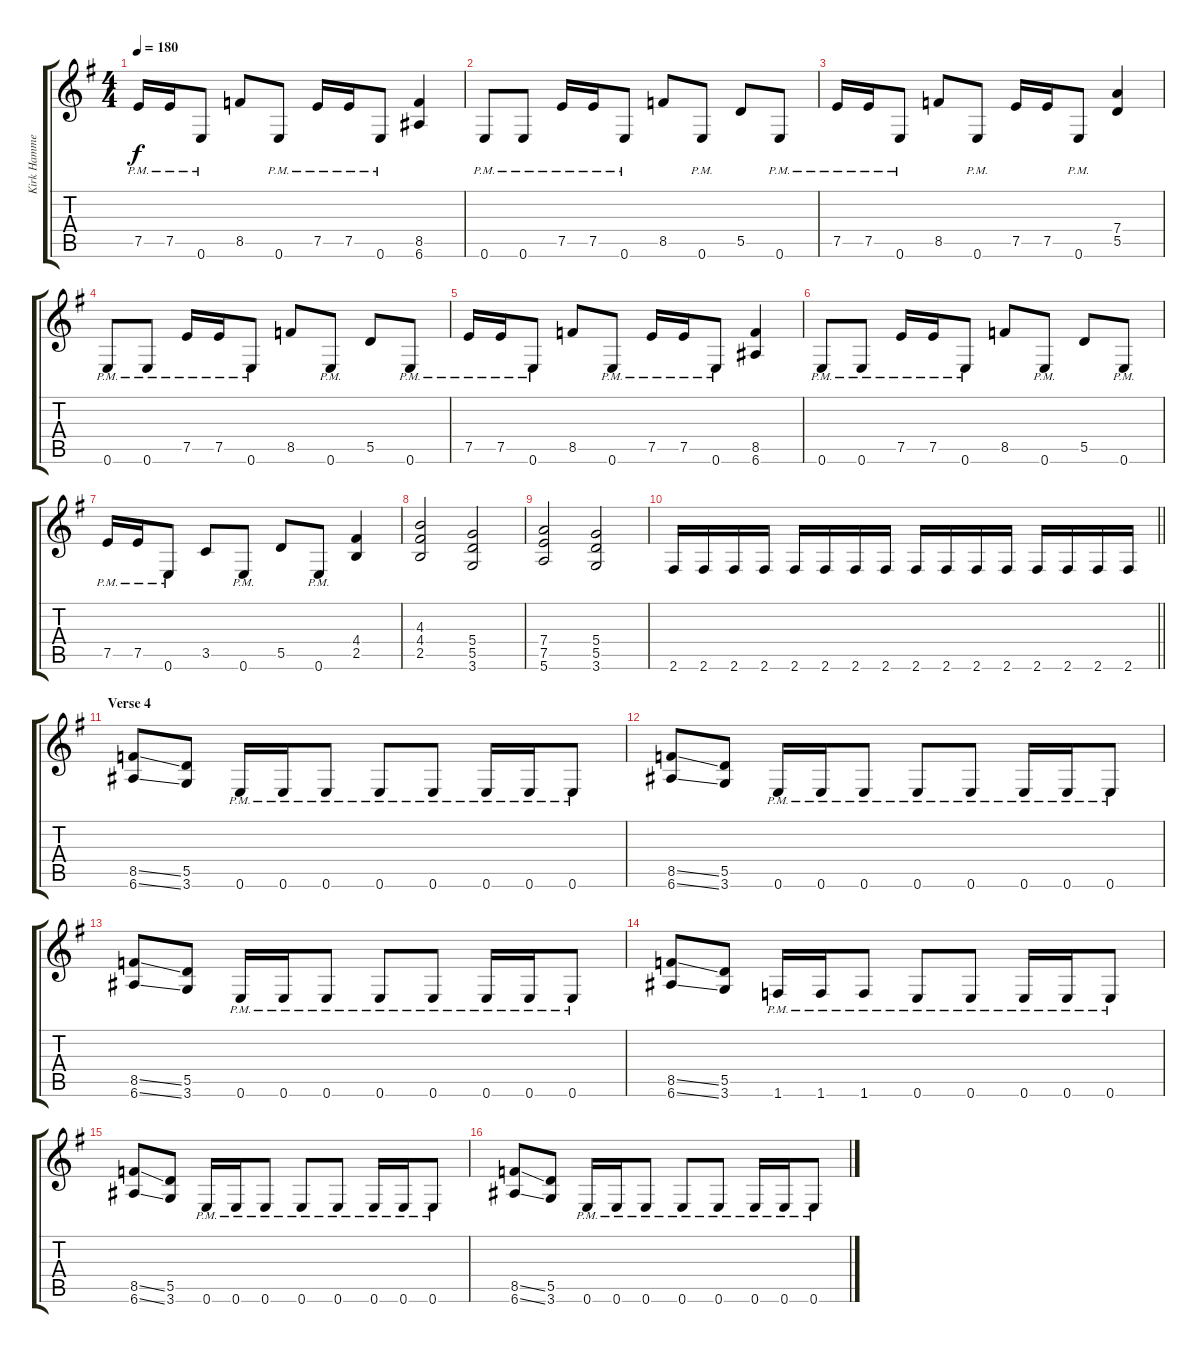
\track ("Kirk Hammett" "Kirk Hamme") {instrument distortionguitar}
\staff {score tabs}
\tuning (E4 B3 G3 D3 A2 E2) {hide}
\ts (4 4)
\tempo 180
\clef g2
\ks eminor
7.5{pm}.16{dy f} 7.5{pm}.16 0.6{pm}.8 8.5.8 0.6{pm}.8 7.5{pm}.16 7.5{pm}.16 0.6{pm}.8 (8.5 6.6).4 |
0.6{pm}.8 0.6{pm}.8 7.5{pm}.16 7.5{pm}.16 0.6{pm}.8 8.5.8 0.6{pm}.8 5.5.8 0.6{pm}.8 |
7.5{pm}.16 7.5{pm}.16 0.6{pm}.8 8.5.8 0.6{pm}.8 7.5.16 7.5.16 0.6{pm}.8 (7.4 5.5).4 |
0.6{pm}.8 0.6{pm}.8 7.5{pm}.16 7.5{pm}.16 0.6{pm}.8 8.5.8 0.6{pm}.8 5.5.8 0.6{pm}.8 |
7.5{pm}.16 7.5{pm}.16 0.6{pm}.8 8.5.8 0.6{pm}.8 7.5{pm}.16 7.5{pm}.16 0.6{pm}.8 (8.5 6.6).4 |
0.6{pm}.8 0.6{pm}.8 7.5{pm}.16 7.5{pm}.16 0.6{pm}.8 8.5.8 0.6{pm}.8 5.5.8 0.6{pm}.8 |
7.5{pm}.16 7.5{pm}.16 0.6{pm}.8 3.5.8 0.6{pm}.8 5.5.8 0.6{pm}.8 (4.4 2.5).4 |
(4.3 4.4 2.5).2 (5.4 5.5 3.6).2 |
(7.4 7.5 5.6).2 (5.4 5.5 3.6).2 |
\barLineRight lightlight
2.6.16 2.6.16 2.6.16 2.6.16 2.6.16 2.6.16 2.6.16 2.6.16 2.6.16 2.6.16 2.6.16 2.6.16 2.6.16 2.6.16 2.6.16 2.6.16 |
\section ("" "Verse 4")
(8.5{ss} 6.6{ss}).8 (5.5 3.6).8 0.6{pm}.16 0.6{pm}.16 0.6{pm}.8 0.6{pm}.8 0.6{pm}.8 0.6{pm}.16 0.6{pm}.16 0.6{pm}.8 |
(8.5{ss} 6.6{ss}).8 (5.5 3.6).8 0.6{pm}.16 0.6{pm}.16 0.6{pm}.8 0.6{pm}.8 0.6{pm}.8 0.6{pm}.16 0.6{pm}.16 0.6{pm}.8 |
(8.5{ss} 6.6{ss}).8 (5.5 3.6).8 0.6{pm}.16 0.6{pm}.16 0.6{pm}.8 0.6{pm}.8 0.6{pm}.8 0.6{pm}.16 0.6{pm}.16 0.6{pm}.8 |
(8.5{ss} 6.6{ss}).8 (5.5 3.6).8 1.6{pm}.16 1.6{pm}.16 1.6{pm}.8 0.6{pm}.8 0.6{pm}.8 0.6{pm}.16 0.6{pm}.16 0.6{pm}.8 |
(8.5{ss} 6.6{ss}).8 (5.5 3.6).8 0.6{pm}.16 0.6{pm}.16 0.6{pm}.8 0.6{pm}.8 0.6{pm}.8 0.6{pm}.16 0.6{pm}.16 0.6{pm}.8 |
(8.5{ss} 6.6{ss}).8 (5.5 3.6).8 0.6{pm}.16 0.6{pm}.16 0.6{pm}.8 0.6{pm}.8 0.6{pm}.8 0.6{pm}.16 0.6{pm}.16 0.6{pm}.8
